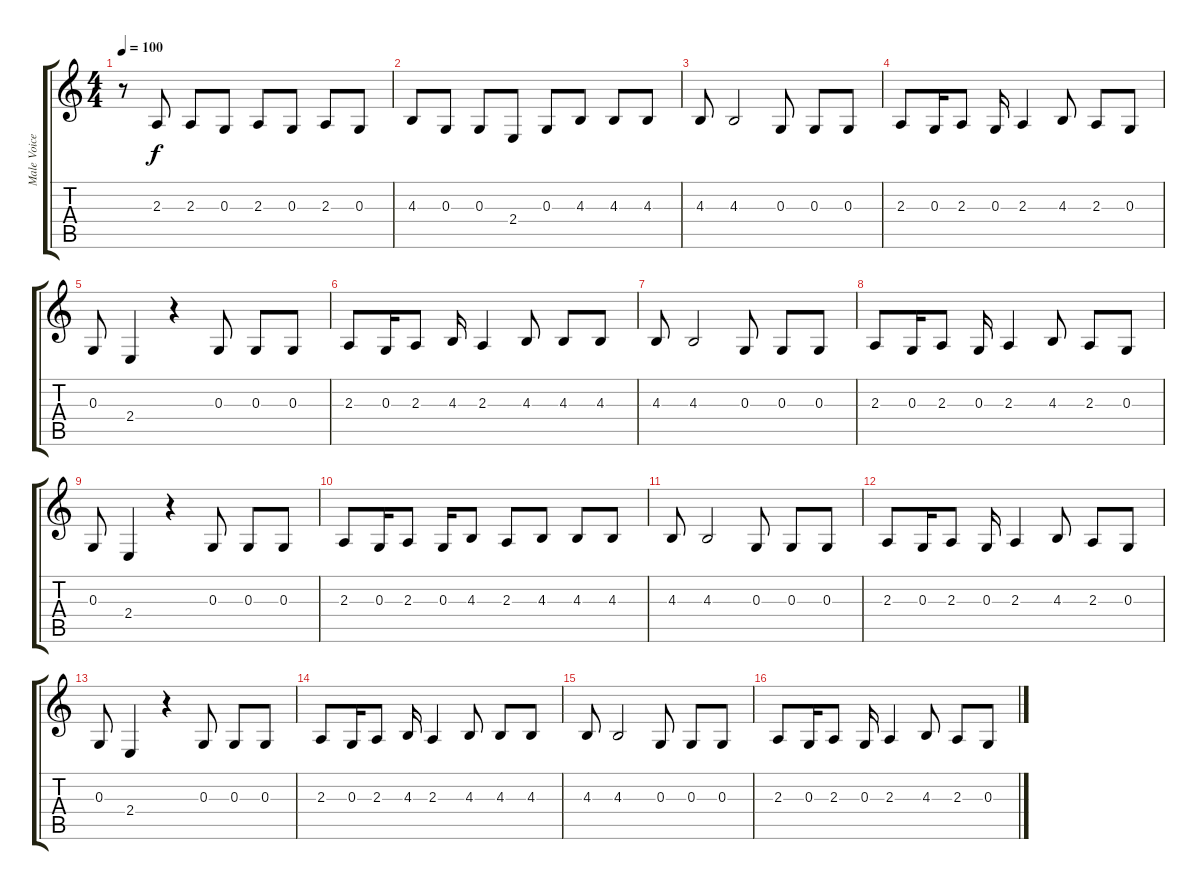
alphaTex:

\track ("Male Voice" "Male Voice") {instrument lead6voice}
\staff {score tabs}
\tuning (E4 B3 G3 D3 A2 E2) {hide}
\ts (4 4)
\tempo 100
\clef g2
\ks c
r.8{dy f} 2.3.8 2.3.8 0.3.8 2.3.8 0.3.8 2.3.8 0.3.8 |
4.3.8 0.3.8 0.3.8 2.4.8 0.3.8 4.3.8 4.3.8 4.3.8 |
4.3.8 4.3.2 0.3.8 0.3.8 0.3.8 |
2.3.8 0.3.16 2.3.8 0.3.16 2.3.4 4.3.8 2.3.8 0.3.8 |
0.3.8 2.4.4 r.4 0.3.8 0.3.8 0.3.8 |
2.3.8 0.3.16 2.3.8 4.3.16 2.3.4 4.3.8 4.3.8 4.3.8 |
4.3.8 4.3.2 0.3.8 0.3.8 0.3.8 |
2.3.8 0.3.16 2.3.8 0.3.16 2.3.4 4.3.8 2.3.8 0.3.8 |
0.3.8 2.4.4 r.4 0.3.8 0.3.8 0.3.8 |
2.3.8 0.3.16 2.3.8 0.3.16 4.3.8 2.3.8 4.3.8 4.3.8 4.3.8 |
4.3.8 4.3.2 0.3.8 0.3.8 0.3.8 |
2.3.8 0.3.16 2.3.8 0.3.16 2.3.4 4.3.8 2.3.8 0.3.8 |
0.3.8 2.4.4 r.4 0.3.8 0.3.8 0.3.8 |
2.3.8 0.3.16 2.3.8 4.3.16 2.3.4 4.3.8 4.3.8 4.3.8 |
4.3.8 4.3.2 0.3.8 0.3.8 0.3.8 |
2.3.8 0.3.16 2.3.8 0.3.16 2.3.4 4.3.8 2.3.8 0.3.8
